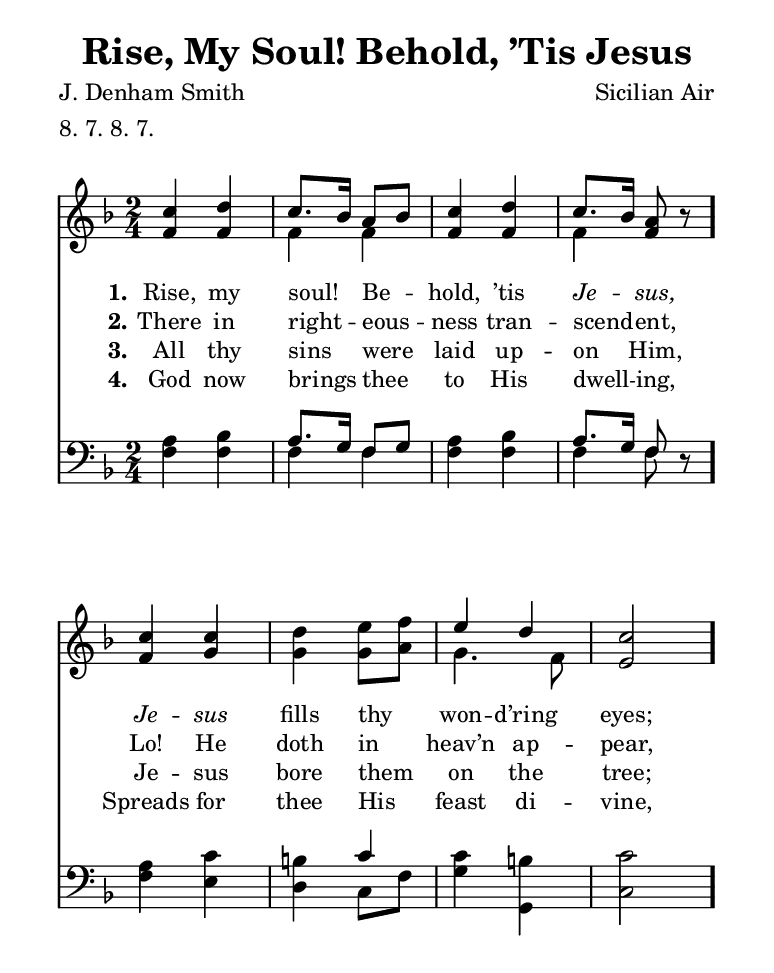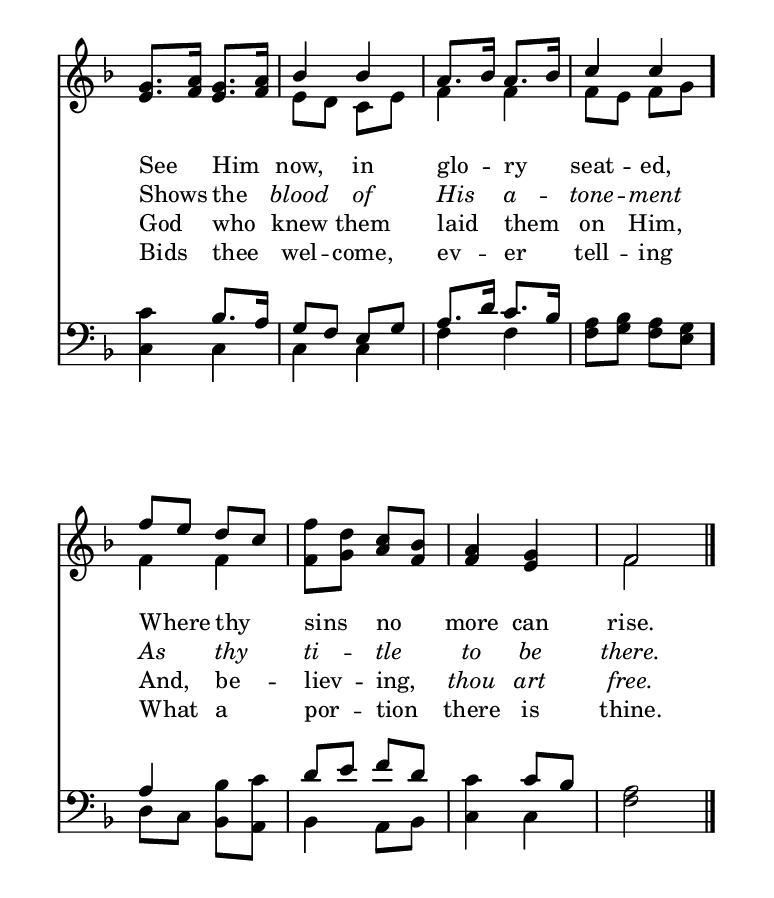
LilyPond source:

\include "common/global.ily"
\paper {
  \include "common/paper.ily"
  ragged-bottom = ##t
  system-system-spacing.padding = 11
}

\header{
  %gospel
  hymnnumber = "288"
  title = "Rise, My Soul! Behold, ’Tis Jesus"
  tunename = "Sicilian Mariners"
  meter = "8. 7. 8. 7."
  poet = "J. Denham Smith"
  composer = "Sicilian Air"
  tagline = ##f
}

global = {
  \include "common/overrides.ily"
  \override Staff.TimeSignature.style = #'numbered
  \time 2/4
  \override Score.MetronomeMark.transparent = ##t % hide all fermata changes too
  \tempo 4=80
  \key f \major
  \autoBeamOff
}

notesSoprano = {
\global
\relative c'' {

  c4 d | c8.[ bes16] a8[ bes] | c4 d | c8.[ bes16] a8 r8 |
  c4 c | d e8[ f] | e4 d | c2 |
  g8.[ a16] g8.[ a16] | bes4 bes | a8.[ bes16] a8.[ bes16] c4 c |
  f8[ e] d[ c] | f[ d] c[ bes] | a4 g | f2 |

  \bar "|."

}
}

notesAlto = {
\global
\relative e' {

  f4 f | f f | f f | f f8 r |
  f4 g | g g8[ a] | g4. f8 | e2 |
  e8.[ f16] e8.[ f16] | e8[ d] c[ e] | f4 f | f8[ e] f[ g] |
  f4 f | f8[ g] a8[ f] | f4 e | f2 |

}
}

notesTenor = {
\global
\relative a {

  a4 bes | a8.[ g16] f8[ g] | a4 bes | a8.[ g16] f8 r |
  a4 c | b c | c b | c2 |
  c4 bes8.[ a16] | g8[ f] e[ g] | a8.[ d16] c8.[ bes16] | a8[ bes] a[ g] |
  a4 bes8[ c] | d[ e] f[ d] | c4 c8[ bes] | a2 |

}
}

notesBass = {
\global
\relative f {

  f4 f | f f | f f | f f8 r |
  f4 e | d c8[ f] | g4 g, | c2 |
  c4 c | c c | f f | f8[ g] f[ e] |
  d8[ c] bes[ a] | bes4 a8[ bes] | c4 c | f2 |

}
}

wordsA = \lyricmode {
\set stanza = "1."

Rise, my soul! Be -- hold, ’tis \italicsOn Je -- sus, \bar "."
Je -- sus \italicsOff fills thy won -- d’ring eyes; \bar "."
See Him now, in glo -- ry seat -- ed, \bar "."
Where thy sins no more can rise. \bar "."

}

wordsB = \lyricmode {
\set stanza = "2."

There in right -- eous -- ness tran -- scend -- ent,
Lo! He doth in heav’n ap -- pear,
Shows the \italicsOn blood of His a -- tone -- ment
As thy ti -- tle to be there. \italicsOff

}

wordsC = \lyricmode {
\set stanza = "3."

All thy sins were laid up -- on Him,
Je -- sus bore them on the tree;
God who knew them laid them on Him,
And, be -- liev -- ing, \italicsOn thou art free. \italicsOff

}

wordsD = \lyricmode {
\set stanza = "4."

God now brings thee to His dwell -- ing,
Spreads for thee His feast di -- vine,
Bids thee wel -- come, ev -- er tell -- ing
What a por -- tion there is thine.

}

wordsE = \markuplist {

\line { In that circle of God’s favor– }
\line { { \hspace #2 } Circle of the Father’s love– }
\line { All is rest, and rest forever, }
\line { { \hspace #2 } All is perfectness above. }

}

wordsF = \markuplist {

\line { Blessed, glorious word “forever,” }
\line { { \hspace #2 } Yea, “forever” is the word; }
\line { Nothing can the ransomed sever, }
\line { { \hspace #2 } Naught divide them from the Lord. }

}

\score {
  \context ChoirStaff <<
    \context Staff = upper <<
      \set Staff.autoBeaming = ##f
      \set ChoirStaff.systemStartDelimiter = #'SystemStartBar
      \set ChoirStaff.printPartCombineTexts = ##f
      \partcombine #'(2 . 9) \notesSoprano \notesAlto
      \context NullVoice = sopranos { \voiceOne << \notesSoprano >> }
      \context NullVoice = altos { \voiceTwo << \notesAlto >> }
      \context Lyrics = one   \lyricsto sopranos \wordsA
      \context Lyrics = two   \lyricsto sopranos \wordsB
      \context Lyrics = three \lyricsto sopranos \wordsC
      \context Lyrics = four  \lyricsto sopranos \wordsD
    >>
    \context Staff = men <<
      \set Staff.autoBeaming = ##f
      \clef bass
      \set ChoirStaff.printPartCombineTexts = ##f
      \partcombine #'(2 . 9) \notesTenor \notesBass
      \context NullVoice = tenors { \voiceOne << \notesTenor >> }
      \context NullVoice = basses { \voiceTwo << \notesBass >> }
    >>
  >>
  \layout {
    \include "common/layout.ily"
  }
  \midi{
    \include "common/midi.ily"
  }
}

\markup { \fill-line {
  \null
  \column {
    \line{ \bold 5 \column { \wordsE } }
    \vspace #1
    \line{ \bold 6 \column { \wordsF } }
  }
  \null
} }

\version "2.19.49"  % necessary for upgrading to future LilyPond versions.

% vi:set et ts=2 sw=2 ai nocindent syntax=lilypond:
